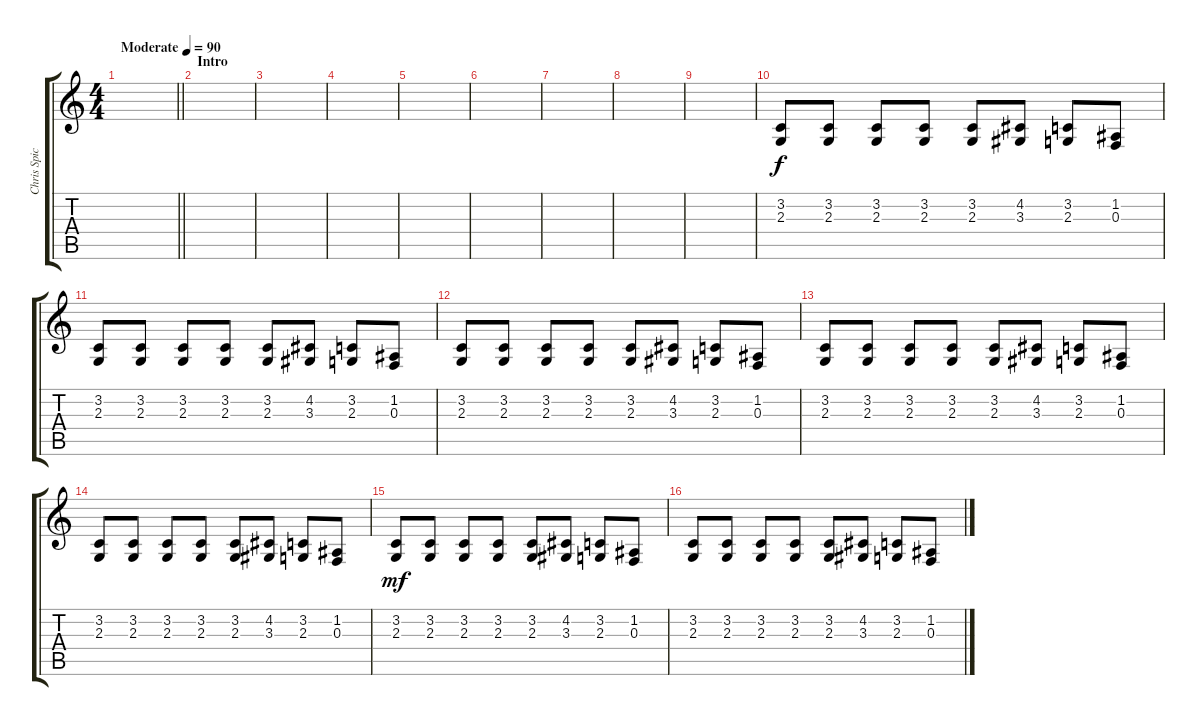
\track ("Chris Spicuzza" "Chris Spic") {instrument pizzicatostrings}
\staff {score tabs}
\tuning (D4 A3 F3 C3 G2 C2) {hide}
\ts (4 4)
\tempo (90 "Moderate")
\clef g2
\barLineRight lightlight
\ks c
|
\section ("" "Intro")
|
|
|
|
|
|
|
|
(3.2 2.3).8{volume 10} (3.2 2.3).8 (3.2 2.3).8 (3.2 2.3).8 (3.2 2.3).8 (4.2 3.3).8 (3.2 2.3).8 (1.2 0.3).8 |
(3.2 2.3).8 (3.2 2.3).8 (3.2 2.3).8 (3.2 2.3).8 (3.2 2.3).8 (4.2 3.3).8 (3.2 2.3).8 (1.2 0.3).8 |
(3.2 2.3).8 (3.2 2.3).8 (3.2 2.3).8 (3.2 2.3).8 (3.2 2.3).8 (4.2 3.3).8 (3.2 2.3).8 (1.2 0.3).8 |
(3.2 2.3).8 (3.2 2.3).8 (3.2 2.3).8 (3.2 2.3).8 (3.2 2.3).8 (4.2 3.3).8 (3.2 2.3).8 (1.2 0.3).8 |
(3.2 2.3).8 (3.2 2.3).8 (3.2 2.3).8 (3.2 2.3).8 (3.2 2.3).8 (4.2 3.3).8 (3.2 2.3).8 (1.2 0.3).8 |
(3.2 2.3).8{dy mf} (3.2 2.3).8 (3.2 2.3).8 (3.2 2.3).8 (3.2 2.3).8 (4.2 3.3).8 (3.2 2.3).8 (1.2 0.3).8 |
(3.2 2.3).8 (3.2 2.3).8 (3.2 2.3).8 (3.2 2.3).8 (3.2 2.3).8 (4.2 3.3).8 (3.2 2.3).8 (1.2 0.3).8
